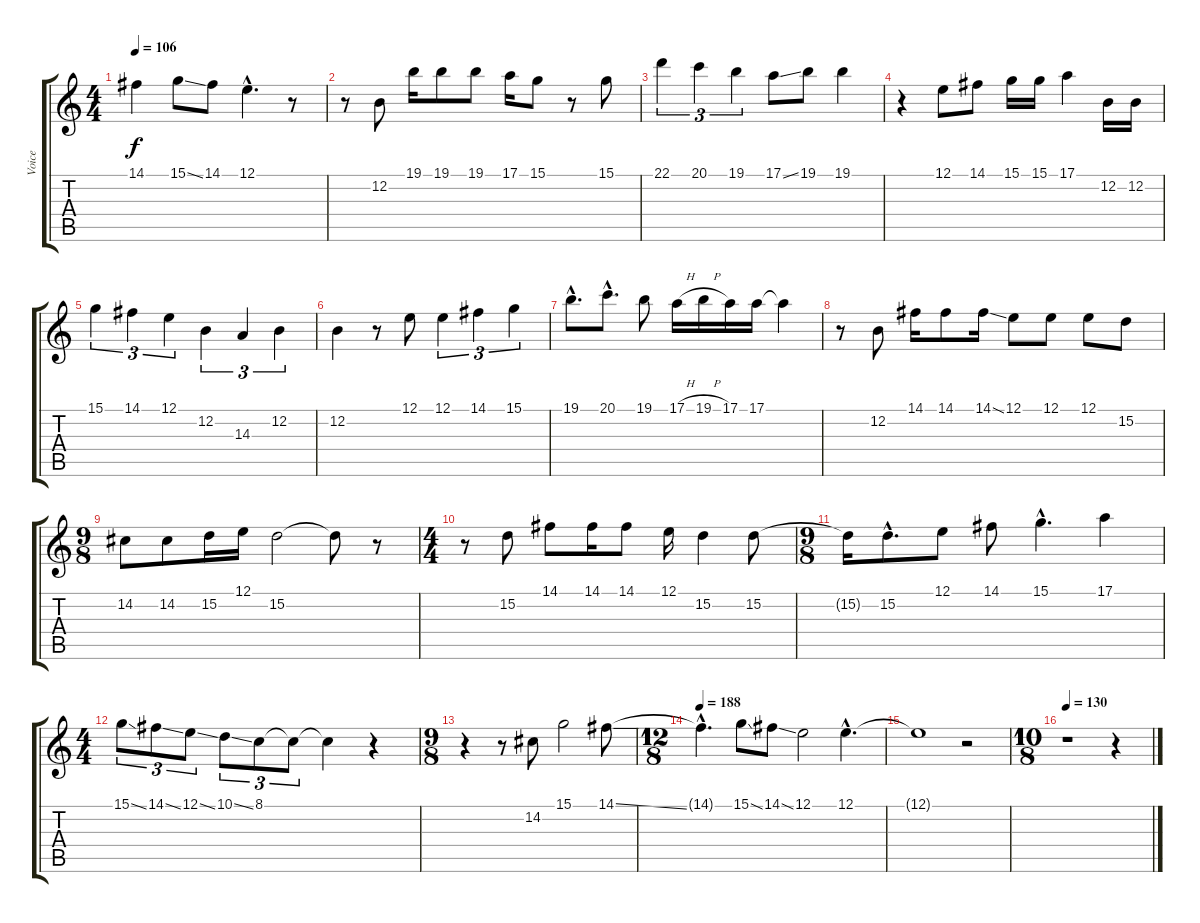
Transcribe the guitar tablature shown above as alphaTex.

\track ("Voice" "Voice") {instrument synthvoice}
\staff {score tabs}
\tuning (E4 B3 G3 D3 A2 E2) {hide}
\ts (4 4)
\tempo 106
\clef g2
\ks c
14.1.4{dy f} 15.1{ss}.8 14.1.8 12.1{hac}.4{d} r.8 |
r.8 12.2.8 19.1.16 19.1.8 19.1.8 17.1.16 15.1.8 r.8 15.1.8 |
22.1.4{tu (3 2)} 20.1.4{tu (3 2)} 19.1.4{tu (3 2)} 17.1{ss}.8 19.1.8 19.1.4 |
r.4 12.1.8 14.1.8 15.1.16 15.1.16 17.1.4 12.2.16 12.2.16 |
15.1.4{tu (3 2)} 14.1.4{tu (3 2)} 12.1.4{tu (3 2)} 12.2.4{tu (3 2)} 14.3.4{tu (3 2)} 12.2.4{tu (3 2)} |
12.2.4 r.8 12.1.8 12.1.4{tu (3 2)} 14.1.4{tu (3 2)} 15.1.4{tu (3 2)} |
19.1{hac}.8{d} 20.1{hac}.8{d} 19.1.8 17.1{h}.16 19.1{h}.16 17.1.16 17.1.16 17.1{t}.4 |
r.8 12.2.8 14.1.16 14.1.8 14.1{ss}.16 12.1.8 12.1.8 12.1.8 15.2.8 |
\ts (9 8)
14.2.8 14.2.8 15.2.16 12.1.16 15.2.2 15.2{t}.8 r.8 |
\ts (4 4)
r.8 15.2.8 14.1.8 14.1.16 14.1.8 12.1.16 15.2.4 15.2.8 |
\ts (9 8)
15.2{t}.16 15.2{hac}.8{d} 12.1.8 14.1.8 15.1{hac}.4{d} 17.1.4 |
\ts (4 4)
15.1{ss}.8{tu (3 2)} 14.1{ss}.8{tu (3 2)} 12.1{ss}.8{tu (3 2)} 10.1{ss}.8{tu (3 2)} 8.1.8{tu (3 2)} 8.1{t}.8{tu (3 2)} 8.1{t}.4 r.4 |
\ts (9 8)
r.4 r.8 14.2.8 15.1.2 14.1{ss}.8 |
\ts (12 8)
\tempo 188
14.1{hac t}.4{d} 15.1{ss}.8 14.1{ss}.8 12.1.2 12.1{hac}.4{d} |
12.1{t}.1 r.2 |
\ts (10 8)
\tempo 130
r.1 r.4
